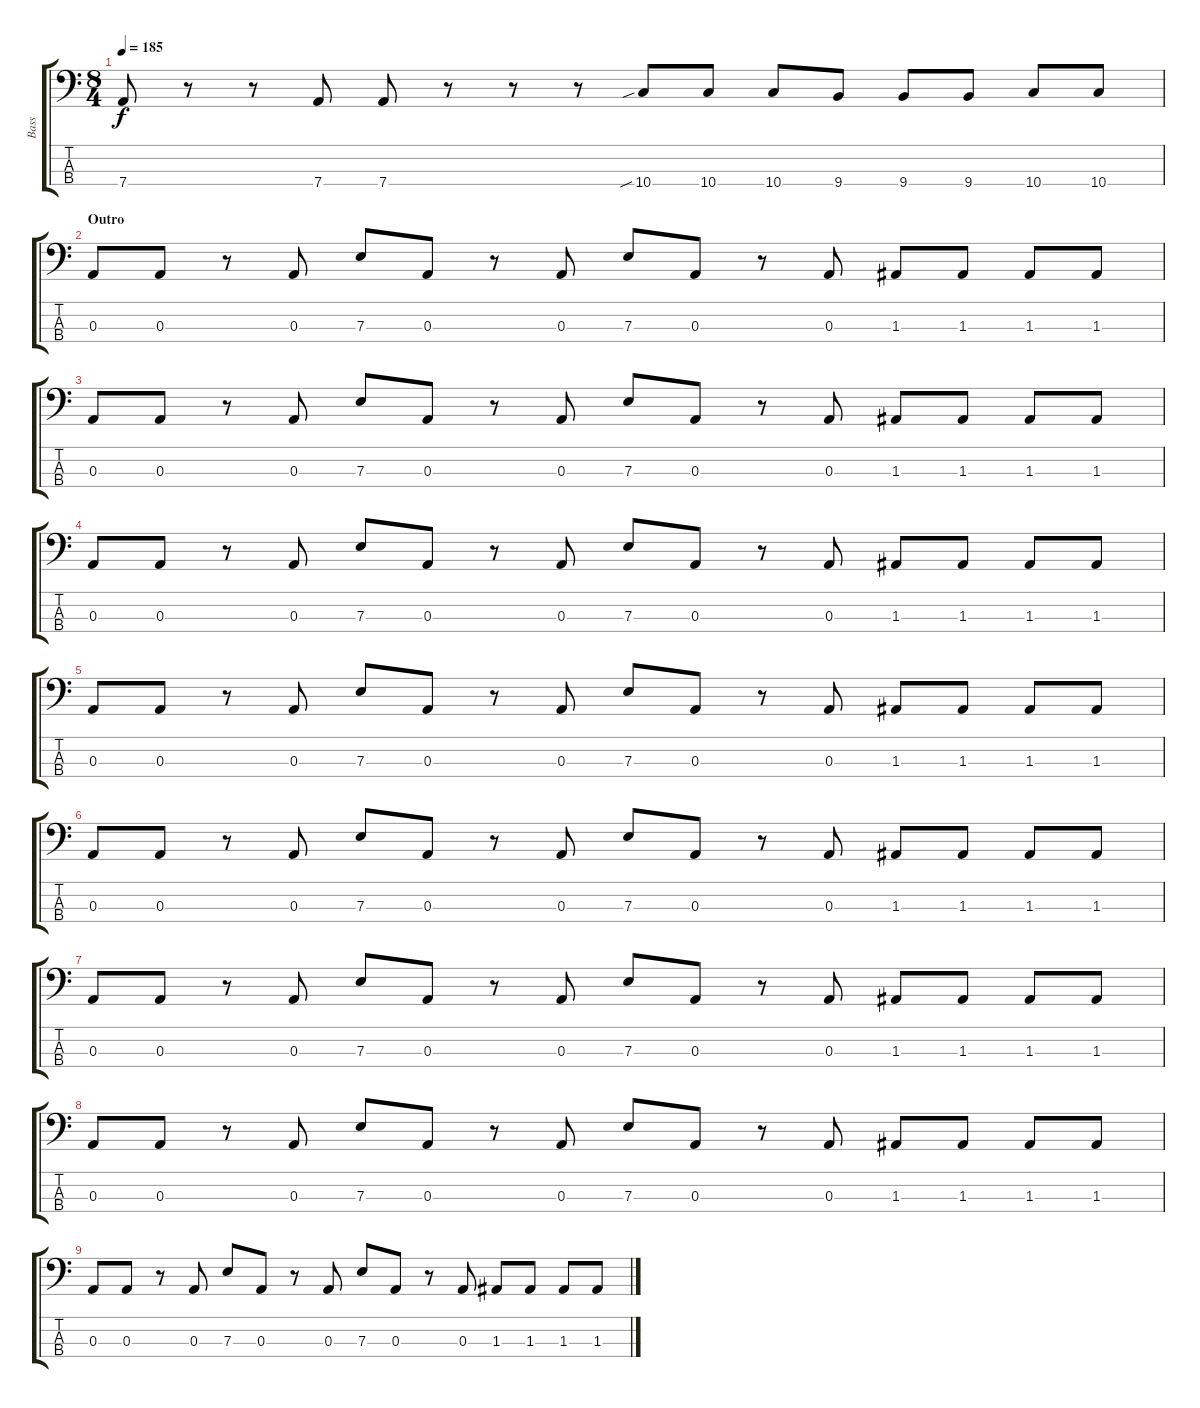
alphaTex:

\track ("Bass" "Bass") {instrument slapbass2}
\staff {score tabs}
\tuning (G2 D2 A1 D1) {hide}
\ts (8 4)
\tempo 185
\clef f4
\ks c
7.4.8{dy f} r.8 r.8 7.4.8 7.4.8 r.8 r.8 r.8 10.4{sib}.8 10.4.8 10.4.8 9.4.8 9.4.8 9.4.8 10.4.8 10.4.8 |
\section ("" "Outro")
0.3.8 0.3.8 r.8 0.3.8 7.3.8 0.3.8 r.8 0.3.8 7.3.8 0.3.8 r.8 0.3.8 1.3.8 1.3.8 1.3.8 1.3.8 |
0.3.8 0.3.8 r.8 0.3.8 7.3.8 0.3.8 r.8 0.3.8 7.3.8 0.3.8 r.8 0.3.8 1.3.8 1.3.8 1.3.8 1.3.8 |
0.3.8 0.3.8 r.8 0.3.8 7.3.8 0.3.8 r.8 0.3.8 7.3.8 0.3.8 r.8 0.3.8 1.3.8 1.3.8 1.3.8 1.3.8 |
0.3.8 0.3.8 r.8 0.3.8 7.3.8 0.3.8 r.8 0.3.8 7.3.8 0.3.8 r.8 0.3.8 1.3.8 1.3.8 1.3.8 1.3.8 |
0.3.8 0.3.8 r.8 0.3.8 7.3.8 0.3.8 r.8 0.3.8 7.3.8 0.3.8 r.8 0.3.8 1.3.8 1.3.8 1.3.8 1.3.8 |
0.3.8 0.3.8 r.8 0.3.8 7.3.8 0.3.8 r.8 0.3.8 7.3.8 0.3.8 r.8 0.3.8 1.3.8 1.3.8 1.3.8 1.3.8 |
0.3.8 0.3.8 r.8 0.3.8 7.3.8 0.3.8 r.8 0.3.8 7.3.8 0.3.8 r.8 0.3.8 1.3.8 1.3.8 1.3.8 1.3.8 |
0.3.8 0.3.8 r.8 0.3.8 7.3.8 0.3.8 r.8 0.3.8 7.3.8 0.3.8 r.8 0.3.8 1.3.8 1.3.8 1.3.8 1.3.8
